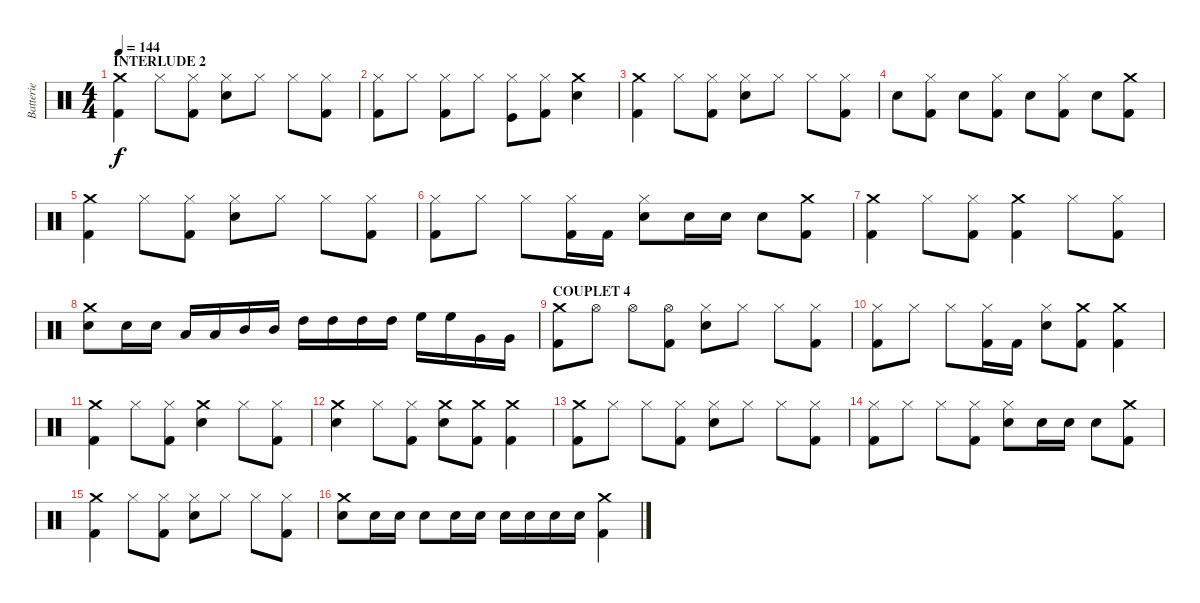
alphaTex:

\track ("Batterie" "Batterie") {instrument percussion}
\staff {score}
\articulation defaults
\ts (4 4)
\section ("" "INTERLUDE 2")
\tempo 144
\clef neutral
\ks c
("Kick (hit) 2" "Crash medium (hit)").4{dy f} "Hi-Hat (closed)".8 ("Kick (hit) 2" "Hi-Hat (closed)").8 ("Snare (hit) 2" "Hi-Hat (closed)").8 "Hi-Hat (closed)".8 "Hi-Hat (closed)".8 ("Kick (hit) 2" "Hi-Hat (closed)").8 |
("Hi-Hat (closed)" "Kick (hit) 2").8 "Hi-Hat (closed)".8 ("Hi-Hat (closed)" "Kick (hit) 2").8 "Hi-Hat (closed)".8 ("Kick (hit)" "Hi-Hat (closed)").8 ("Kick (hit) 2" "Hi-Hat (closed)").8 ("Crash medium (hit)" "Snare (hit) 2").4 |
("Kick (hit) 2" "Crash medium (hit)").4 "Hi-Hat (closed)".8 ("Kick (hit) 2" "Hi-Hat (closed)").8 ("Snare (hit) 2" "Hi-Hat (closed)").8 "Hi-Hat (closed)".8 "Hi-Hat (closed)".8 ("Kick (hit) 2" "Hi-Hat (closed)").8 |
"Snare (hit) 2".8 ("Kick (hit) 2" "Hi-Hat (closed)").8 "Snare (hit) 2".8 ("Kick (hit) 2" "Hi-Hat (closed)").8 "Snare (hit) 2".8 ("Hi-Hat (closed)" "Kick (hit) 2").8 "Snare (hit) 2".8 ("Crash medium (hit)" "Kick (hit) 2").8 |
("Kick (hit) 2" "Crash medium (hit)").4 "Hi-Hat (closed)".8 ("Kick (hit) 2" "Hi-Hat (closed)").8 ("Snare (hit) 2" "Hi-Hat (closed)").8 "Hi-Hat (closed)".8 "Hi-Hat (closed)".8 ("Kick (hit) 2" "Hi-Hat (closed)").8 |
("Kick (hit) 2" "Hi-Hat (closed)").8 "Hi-Hat (closed)".8 "Hi-Hat (closed)".8 ("Kick (hit) 2" "Hi-Hat (closed)").16 "Kick (hit) 2".16 ("Snare (hit) 2" "Hi-Hat (closed)").8 "Snare (hit) 2".16 "Snare (hit) 2".16 "Snare (hit) 2".8 ("Crash medium (hit)" "Kick (hit) 2").8 |
("Kick (hit) 2" "Crash medium (hit)").4 "Hi-Hat (closed)".8 ("Kick (hit) 2" "Hi-Hat (closed)").8 ("Kick (hit) 2" "Crash medium (hit)").4 "Hi-Hat (closed)".8 ("Kick (hit) 2" "Hi-Hat (closed)").8 |
("Snare (hit) 2" "Crash medium (hit)").8 "Snare (hit) 2".16 "Snare (hit) 2".16 "Low Tom (hit)".16 "Low Tom (hit)".16 "Mid Tom (hit)".16 "Mid Tom (hit)".16 "High Tom (hit)".16 "High Tom (hit)".16 "High Tom (hit)".16 "High Tom (hit)".16 "High Floor Tom (hit)".16 "High Floor Tom (hit)".16 "Very Low Tom (hit)".16 "Very Low Tom (hit)".16 |
\section ("" "COUPLET 4")
("Kick (hit) 2" "Crash medium (hit)").8 "Hi-Hat (open)".8 "Hi-Hat (open)".8 ("Kick (hit) 2" "Hi-Hat (open)").8 ("Snare (hit) 2" "Hi-Hat (closed)").8 "Hi-Hat (closed)".8 "Hi-Hat (closed)".8 ("Kick (hit) 2" "Hi-Hat (closed)").8 |
("Kick (hit) 2" "Hi-Hat (closed)").8 "Hi-Hat (closed)".8 "Hi-Hat (closed)".8 ("Kick (hit) 2" "Hi-Hat (closed)").16 "Kick (hit) 2".16 ("Snare (hit) 2" "Hi-Hat (closed)").8 ("Kick (hit) 2" "Crash medium (hit)").8 ("Kick (hit) 2" "Crash medium (hit)").4 |
("Kick (hit) 2" "Crash medium (hit)").4 "Hi-Hat (closed)".8 ("Kick (hit) 2" "Hi-Hat (closed)").8 ("Snare (hit) 2" "Crash medium (hit)").4 "Hi-Hat (closed)".8 ("Kick (hit) 2" "Hi-Hat (closed)").8 |
("Snare (hit) 2" "Crash medium (hit)").4 "Hi-Hat (closed)".8 ("Kick (hit) 2" "Hi-Hat (closed)").8 ("Snare (hit) 2" "Crash medium (hit)").8 ("Kick (hit) 2" "Crash medium (hit)").8 ("Crash medium (hit)" "Kick (hit) 2").4 |
("Crash medium (hit)" "Kick (hit) 2").8 "Hi-Hat (closed)".8 "Hi-Hat (closed)".8 ("Kick (hit) 2" "Hi-Hat (closed)").8 ("Snare (hit) 2" "Hi-Hat (closed)").8 "Hi-Hat (closed)".8 "Hi-Hat (closed)".8 ("Kick (hit) 2" "Hi-Hat (closed)").8 |
("Hi-Hat (closed)" "Kick (hit) 2").8 "Hi-Hat (closed)".8 "Hi-Hat (closed)".8 ("Kick (hit) 2" "Hi-Hat (closed)").8 ("Snare (hit) 2" "Hi-Hat (closed)").8 "Snare (hit) 2".16 "Snare (hit) 2".16 "Snare (hit) 2".8 ("Kick (hit) 2" "Crash medium (hit)").8 |
("Kick (hit) 2" "Crash medium (hit)").4 "Hi-Hat (closed)".8 ("Hi-Hat (closed)" "Kick (hit) 2").8 ("Hi-Hat (closed)" "Snare (hit) 2").8 "Hi-Hat (closed)".8 "Hi-Hat (closed)".8 ("Hi-Hat (closed)" "Kick (hit) 2").8 |
("Snare (hit) 2" "Crash medium (hit)").8 "Snare (hit) 2".16 "Snare (hit) 2".16 "Snare (hit) 2".8 "Snare (hit) 2".16 "Snare (hit) 2".16 "Snare (hit) 2".16 "Snare (hit) 2".16 "Snare (hit) 2".16 "Snare (hit) 2".16 ("Crash medium (hit)" "Kick (hit) 2").4
